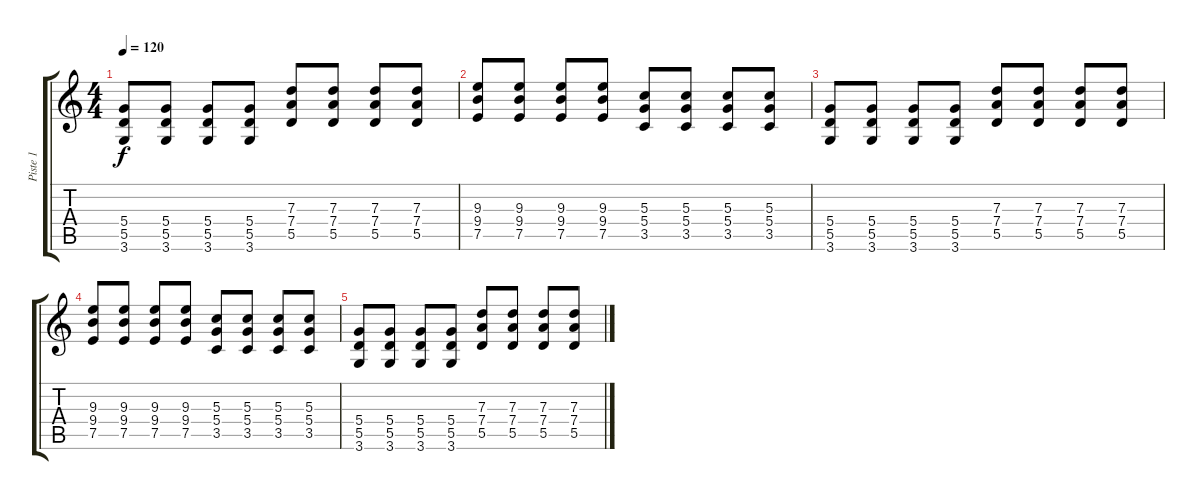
\track ("Piste 1" "Piste 1") {instrument overdrivenguitar}
\staff {score tabs}
\tuning (E4 B3 G3 D3 A2 E2) {hide}
\ts (4 4)
\tempo 120
\clef g2
\ks c
(5.4 5.5 3.6).8{dy f} (5.4 5.5 3.6).8 (5.4 5.5 3.6).8 (5.4 5.5 3.6).8 (7.3 7.4 5.5).8 (7.3 7.4 5.5).8 (7.3 7.4 5.5).8 (7.3 7.4 5.5).8 |
(9.3 9.4 7.5).8 (9.3 9.4 7.5).8 (9.3 9.4 7.5).8 (9.3 9.4 7.5).8 (5.3 5.4 3.5).8 (5.3 5.4 3.5).8 (5.3 5.4 3.5).8 (5.3 5.4 3.5).8 |
(5.4 5.5 3.6).8 (5.4 5.5 3.6).8 (5.4 5.5 3.6).8 (5.4 5.5 3.6).8 (7.3 7.4 5.5).8 (7.3 7.4 5.5).8 (7.3 7.4 5.5).8 (7.3 7.4 5.5).8 |
(9.3 9.4 7.5).8 (9.3 9.4 7.5).8 (9.3 9.4 7.5).8 (9.3 9.4 7.5).8 (5.3 5.4 3.5).8 (5.3 5.4 3.5).8 (5.3 5.4 3.5).8 (5.3 5.4 3.5).8 |
(5.4 5.5 3.6).8 (5.4 5.5 3.6).8 (5.4 5.5 3.6).8 (5.4 5.5 3.6).8 (7.3 7.4 5.5).8 (7.3 7.4 5.5).8 (7.3 7.4 5.5).8 (7.3 7.4 5.5).8
